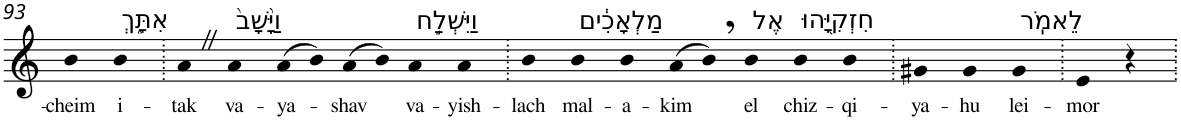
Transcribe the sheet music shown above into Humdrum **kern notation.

**kern	**text
*part1	*part1
*staff1	*staff1
*I"Piano	*
*I'Pno	*
!!LO:PB:g=z
*clefG2	*
*k[]	*
=93	=93
!	!LO:LY:b
4b	-cheim
!LO:TX:a:t=אִתָּ֑ךְ	!
!	!LO:LY:b
4b	i-
=94.	=94.
!	!LO:LY:b
4aZ	-tak
!LO:TX:a:t=וַיָּ֙שָׁב֙	!
!	!LO:LY:b
4a	va-
!	!LO:LY:b
(>8a	-ya-
8b)	.
!	!LO:LY:b
(>8a	-shav
8b)	.
!LO:TX:a:t=וַיִּשְׁלַ֣ח	!
!	!LO:LY:b
4a	va-
!	!LO:LY:b
4a	-yish-
=95.	=95.
!	!LO:LY:b
4b	-lach
!LO:TX:a:t=מַלְאָכִ֔ים	!
!	!LO:LY:b
4b	mal-
!	!LO:LY:b
4b	-a-
!	!LO:LY:b
(>8a	-kim
8b,)	.
!LO:TX:a:t=אֶל	!
!	!LO:LY:b
4b	el
!LO:TX:a:t=חִזְקִיָּ֖הוּ	!
!	!LO:LY:b
4b	chiz-
!	!LO:LY:b
4b	-qi-
=96.	=96.
!	!LO:LY:b
4g#X	-ya-
!	!LO:LY:b
4g#	-hu
!LO:TX:a:t=לֵאמֹֽר	!
!	!LO:LY:b
4g#	lei-
=97.	=97.
!	!LO:LY:b
4e	-mor
4r	.
=.	=.
*-	*-
